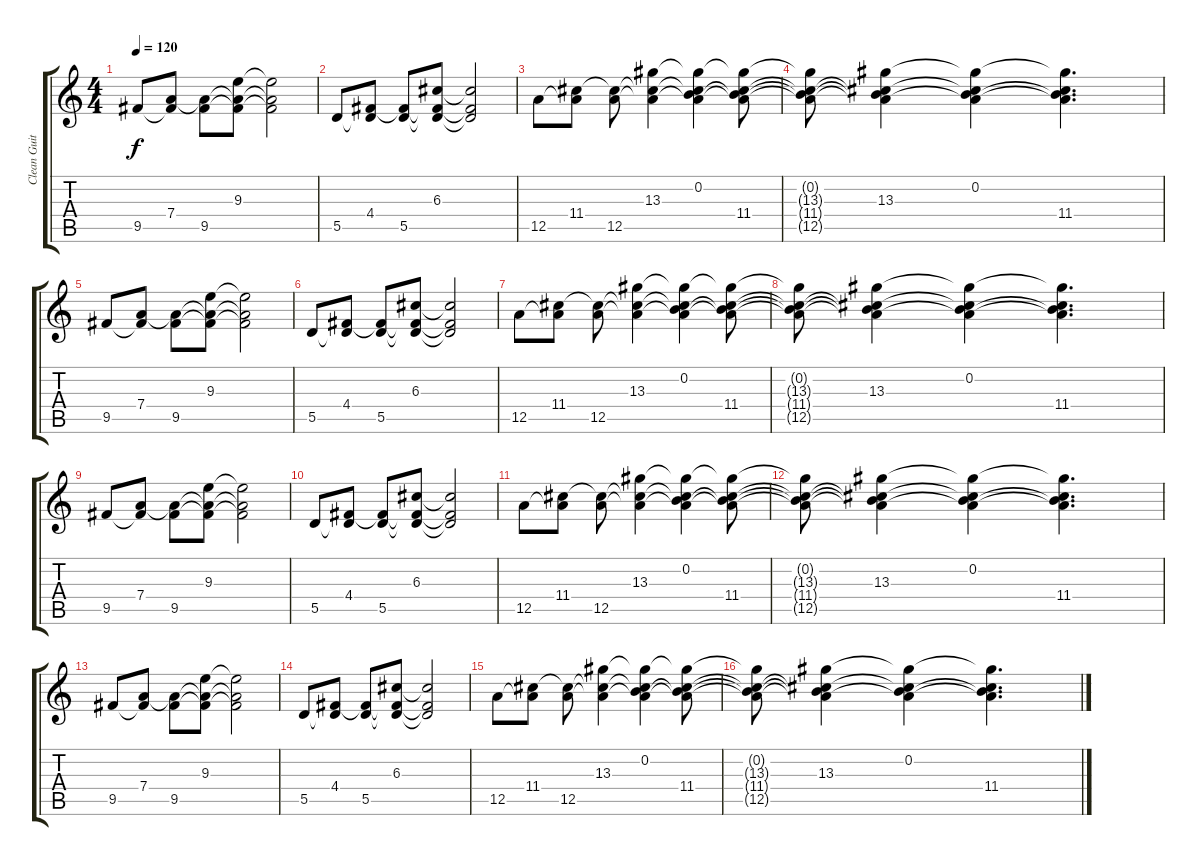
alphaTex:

\track ("Clean Guitar (Right)" "Clean Guit") {instrument electricguitarjazz}
\staff {score tabs}
\tuning (E4 B3 G3 D3 A2 D2) {hide}
\ts (4 4)
\tempo 120
\clef g2
\ks c
9.5.8{dy f} (7.4 9.5{t}).8 (7.4{t} 9.5).8 (9.3 7.4{t} 9.5{t}).8 (9.3{t} 7.4{t} 9.5{t}).2 |
5.5.8 (4.4 5.5{t}).8 (4.4{t} 5.5).8 (6.3 4.4{t} 5.5{t}).8 (6.3{t} 4.4{t} 5.5{t}).2 |
12.5.8 (11.4 12.5{t}).8 (11.4{t} 12.5).8 (13.3 11.4{t} 12.5{t}).4 (0.2 13.3{t} 11.4{t} 12.5{t}).4 (0.2{t} 13.3{t} 11.4 12.5{t}).8 |
(0.2{t} 13.3{t} 11.4{t} 12.5{t}).8 (0.2{t} 13.3 11.4{t} 12.5{t}).4 (0.2 13.3{t} 11.4{t} 12.5{t}).4 (0.2{t} 13.3{t} 11.4 12.5{t}).4{d} |
9.5.8 (7.4 9.5{t}).8 (7.4{t} 9.5).8 (9.3 7.4{t} 9.5{t}).8 (9.3{t} 7.4{t} 9.5{t}).2 |
5.5.8 (4.4 5.5{t}).8 (4.4{t} 5.5).8 (6.3 4.4{t} 5.5{t}).8 (6.3{t} 4.4{t} 5.5{t}).2 |
12.5.8 (11.4 12.5{t}).8 (11.4{t} 12.5).8 (13.3 11.4{t} 12.5{t}).4 (0.2 13.3{t} 11.4{t} 12.5{t}).4 (0.2{t} 13.3{t} 11.4 12.5{t}).8 |
(0.2{t} 13.3{t} 11.4{t} 12.5{t}).8 (0.2{t} 13.3 11.4{t} 12.5{t}).4 (0.2 13.3{t} 11.4{t} 12.5{t}).4 (0.2{t} 13.3{t} 11.4 12.5{t}).4{d} |
9.5.8 (7.4 9.5{t}).8 (7.4{t} 9.5).8 (9.3 7.4{t} 9.5{t}).8 (9.3{t} 7.4{t} 9.5{t}).2 |
5.5.8 (4.4 5.5{t}).8 (4.4{t} 5.5).8 (6.3 4.4{t} 5.5{t}).8 (6.3{t} 4.4{t} 5.5{t}).2 |
12.5.8 (11.4 12.5{t}).8 (11.4{t} 12.5).8 (13.3 11.4{t} 12.5{t}).4 (0.2 13.3{t} 11.4{t} 12.5{t}).4 (0.2{t} 13.3{t} 11.4 12.5{t}).8 |
(0.2{t} 13.3{t} 11.4{t} 12.5{t}).8 (0.2{t} 13.3 11.4{t} 12.5{t}).4 (0.2 13.3{t} 11.4{t} 12.5{t}).4 (0.2{t} 13.3{t} 11.4 12.5{t}).4{d} |
9.5.8 (7.4 9.5{t}).8 (7.4{t} 9.5).8 (9.3 7.4{t} 9.5{t}).8 (9.3{t} 7.4{t} 9.5{t}).2 |
5.5.8 (4.4 5.5{t}).8 (4.4{t} 5.5).8 (6.3 4.4{t} 5.5{t}).8 (6.3{t} 4.4{t} 5.5{t}).2 |
12.5.8 (11.4 12.5{t}).8 (11.4{t} 12.5).8 (13.3 11.4{t} 12.5{t}).4 (0.2 13.3{t} 11.4{t} 12.5{t}).4 (0.2{t} 13.3{t} 11.4 12.5{t}).8 |
(0.2{t} 13.3{t} 11.4{t} 12.5{t}).8 (0.2{t} 13.3 11.4{t} 12.5{t}).4 (0.2 13.3{t} 11.4{t} 12.5{t}).4 (0.2{t} 13.3{t} 11.4 12.5{t}).4{d}
